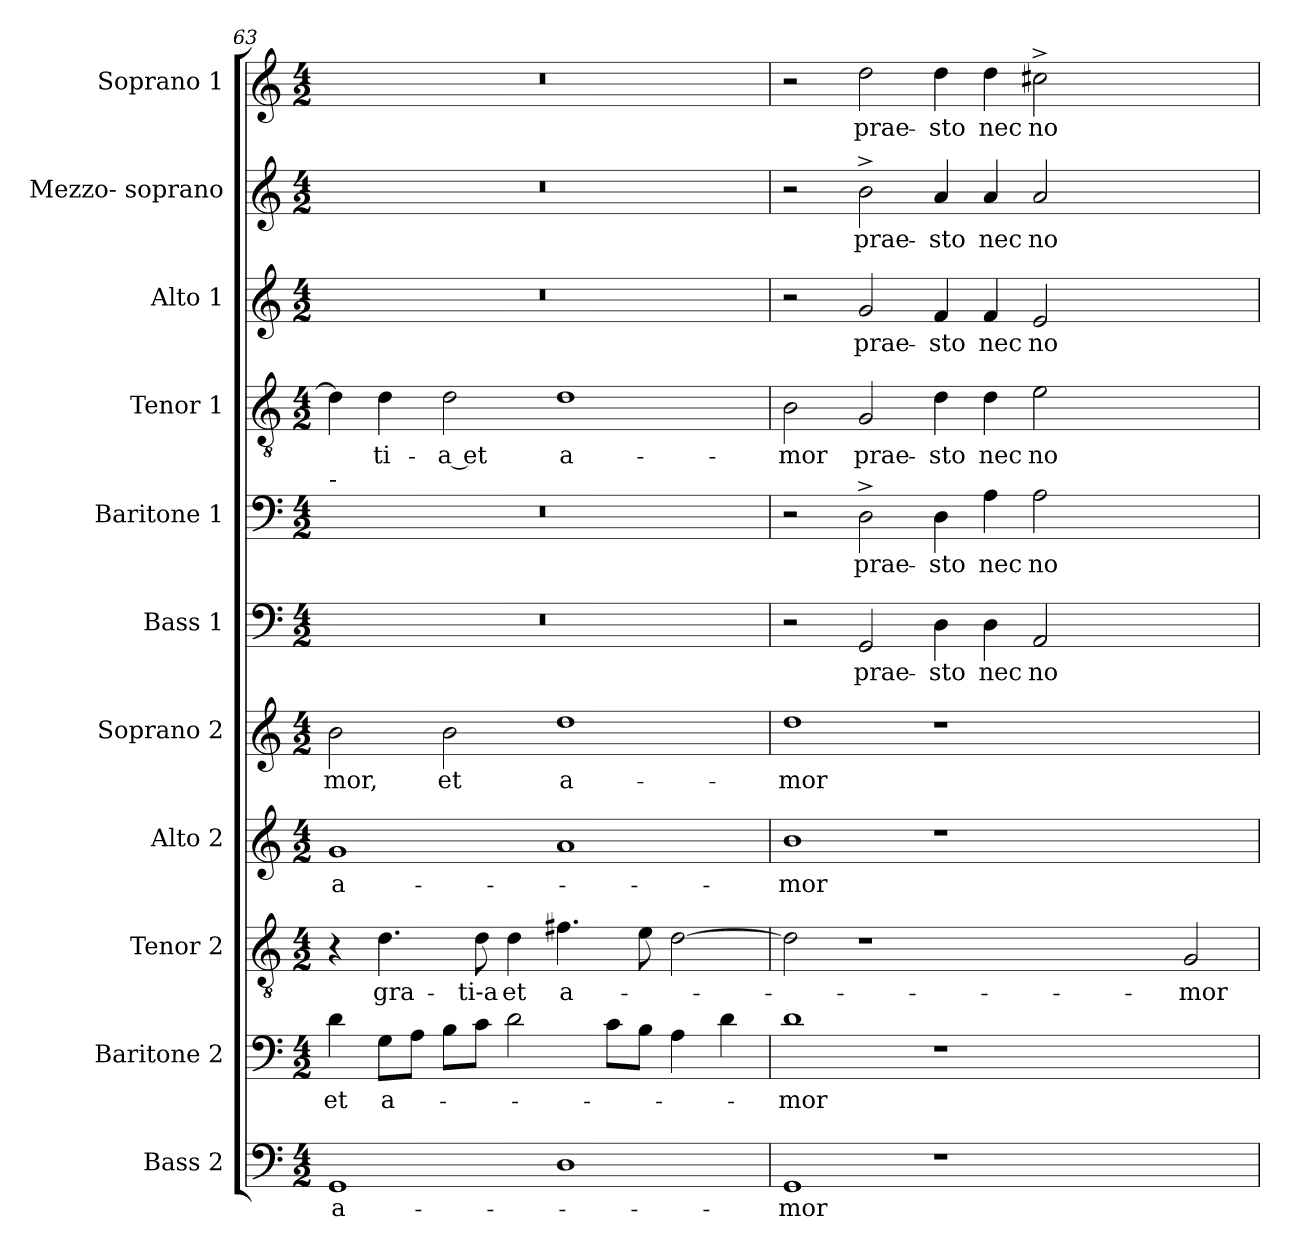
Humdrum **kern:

**kern	**text	**kern	**text	**kern	**text	**kern	**text	**kern	**text	**kern	**text	**kern	**text	**kern	**text	**kern	**text	**kern	**text	**kern	**text
*part11	*part11	*part10	*part10	*part9	*part9	*part8	*part8	*part7	*part7	*part6	*part6	*part5	*part5	*part4	*part4	*part3	*part3	*part2	*part2	*part1	*part1
*staff11	*staff11	*staff10	*staff10	*staff9	*staff9	*staff8	*staff8	*staff7	*staff7	*staff6	*staff6	*staff5	*staff5	*staff4	*staff4	*staff3	*staff3	*staff2	*staff2	*staff1	*staff1
*I"Bass 2	*	*I"Baritone 2	*	*I"Tenor 2	*	*I"Alto 2	*	*I"Soprano 2	*	*I"Bass 1	*	*I"Baritone 1	*	*I"Tenor 1	*	*I"Alto 1	*	*I"Mezzo-  soprano	*	*I"Soprano 1	*
*I'B2	*	*I'Bar. 2	*	*I'T2	*	*I'A2	*	*I'S2	*	*I'B1	*	*I'Bar. 1	*	*I'T1	*	*I'A1	*	*I'M.	*	*I'S1	*
!!LO:LB:g=z
*clefF4	*	*clefF4	*	*clefGv2	*	*clefG2	*	*clefG2	*	*clefF4	*	*clefF4	*	*clefGv2	*	*clefG2	*	*clefG2	*	*clefG2	*
*M4/2	*	*M4/2	*	*M4/2	*	*M4/2	*	*M4/2	*	*M4/2	*	*M4/2	*	*M4/2	*	*M4/2	*	*M4/2	*	*M4/2	*
=63	=63	=63	=63	=63	=63	=63	=63	=63	=63	=63	=63	=63	=63	=63	=63	=63	=63	=63	=63	=63	=63
!	!	!	!	!	!	!	!	!	!	!	!	!LO:TX:a:t=-	!	!	!	!	!	!	!	!	!
!	!LO:LY:b:rj	!	!LO:LY:b:cj	!	!	!	!LO:LY:b:rj	!	!LO:LY:b:cj	!	!	!	!	!	!	!	!	!	!	!	!
1GG	a-	4d\	et	4r	.	1g	a-	2b\	-mor,	0r	.	0r	.	4d\]	.	0r	.	0r	.	0r	.
!	!	!	!LO:LY:b:cj	!	!LO:LY:b:cj	!	!	!	!	!	!	!	!	!	!LO:LY:b:cj	!	!	!	!	!	!
.	.	8G\L	a-	4.d\	gra-	.	.	.	.	.	.	.	.	4d\	-ti-	.	.	.	.	.	.
.	.	8A\J	.	.	.	.	.	.	.	.	.	.	.	.	.	.	.	.	.	.	.
!	!	!	!	!	!	!	!	!	!LO:LY:b:cj	!	!	!	!	!	!LO:LY:b:rj	!	!	!	!	!	!
.	.	8B\L	.	.	.	.	.	2b\	et	.	.	.	.	2d\	-a et	.	.	.	.	.	.
!	!	!	!	!	!LO:LY:b	!	!	!	!	!	!	!	!	!	!	!	!	!	!	!	!
.	.	8c\J	.	8d\	-ti-a	.	.	.	.	.	.	.	.	.	.	.	.	.	.	.	.
!	!	!	!	!	!LO:LY:b	!	!	!	!	!	!	!	!	!	!	!	!	!	!	!	!
.	.	2d\	.	4d\	et	.	.	.	.	.	.	.	.	.	.	.	.	.	.	.	.
!	!	!	!	!	!LO:LY:b:cj	!	!	!	!LO:LY:b:cj	!	!	!	!	!	!LO:LY:b:cj	!	!	!	!	!	!
1D	.	.	.	4.f#X\	a-	1a	.	1dd	a-	.	.	.	.	1d	a-	.	.	.	.	.	.
.	.	8c\L	.	.	.	.	.	.	.	.	.	.	.	.	.	.	.	.	.	.	.
.	.	8B\J	.	8e\	.	.	.	.	.	.	.	.	.	.	.	.	.	.	.	.	.
.	.	4A\	.	[>2d\	.	.	.	.	.	.	.	.	.	.	.	.	.	.	.	.	.
.	.	4d\	.	.	.	.	.	.	.	.	.	.	.	.	.	.	.	.	.	.	.
=64	=64	=64	=64	=64	=64	=64	=64	=64	=64	=64	=64	=64	=64	=64	=64	=64	=64	=64	=64	=64	=64
!	!LO:LY:b:cj	!	!LO:LY:b:cj	!	!	!	!LO:LY:b:cj	!	!LO:LY:b:cj	!	!	!	!	!	!LO:LY:b:cj	!	!	!	!	!	!
1GG	-mor	1d	-mor	2d\]	.	1b	-mor	1dd	-mor	2r	.	2r	.	2B\	-mor	2r	.	2r	.	2r	.
!	!	!	!	!LO:N:vis=1	!	!	!	!	!	!	!LO:LY:b:cj	!	!LO:LY:b:cj	!	!LO:LY:b:cj	!	!LO:LY:b:cj	!	!LO:LY:b:cj	!	!LO:LY:b:cj
.	.	.	.	0r	.	.	.	.	.	2GG/	prae-	2D^<\	prae-	2G/	prae-	2g/	prae-	2b^<\	prae-	2dd\	prae-
!LO:N:vis=1	!	!LO:N:vis=1	!	!	!	!LO:N:vis=1	!	!LO:N:vis=1	!	!	!LO:LY:b:cj	!	!LO:LY:b:cj	!	!LO:LY:b:cj	!	!LO:LY:b:cj	!	!LO:LY:b:cj	!	!LO:LY:b:cj
0r	.	0r	.	.	.	0r	.	0r	.	4D\	-sto	4D\	-sto	4d\	-sto	4f/	-sto	4a/	-sto	4dd\	-sto
!	!	!	!	!	!	!	!	!	!	!	!LO:LY:b:cj	!	!LO:LY:b:cj	!	!LO:LY:b:cj	!	!LO:LY:b:cj	!	!LO:LY:b:cj	!	!LO:LY:b:cj
.	.	.	.	.	.	.	.	.	.	4D\	nec	4A\	nec	4d\	nec	4f/	nec	4a/	nec	4dd\	nec
!	!	!	!	!	!	!	!	!	!	!	!LO:LY:b:cj	!	!LO:LY:b:cj	!	!LO:LY:b:cj	!	!LO:LY:b:cj	!	!LO:LY:b:cj	!	!LO:LY:b:cj
.	.	.	.	.	.	.	.	.	.	2AA/	no-	2A\	no-	2e\	no-	2e/	no-	2a/	no-	2cc#X^<\	no-
.	.	.	.	.	.	.	.	.	.	1ryy	.	1ryy	.	1ryy	.	1ryy	.	1ryy	.	1ryy	.
!	!	!	!	!	!LO:LY:b:cj	!	!	!	!	!	!	!	!	!	!	!	!	!	!	!	!
.	.	.	.	2G/	-mor	.	.	.	.	.	.	.	.	.	.	.	.	.	.	.	.
=	=	=	=	=	=	=	=	=	=	=	=	=	=	=	=	=	=	=	=	=	=
*-	*-	*-	*-	*-	*-	*-	*-	*-	*-	*-	*-	*-	*-	*-	*-	*-	*-	*-	*-	*-	*-
